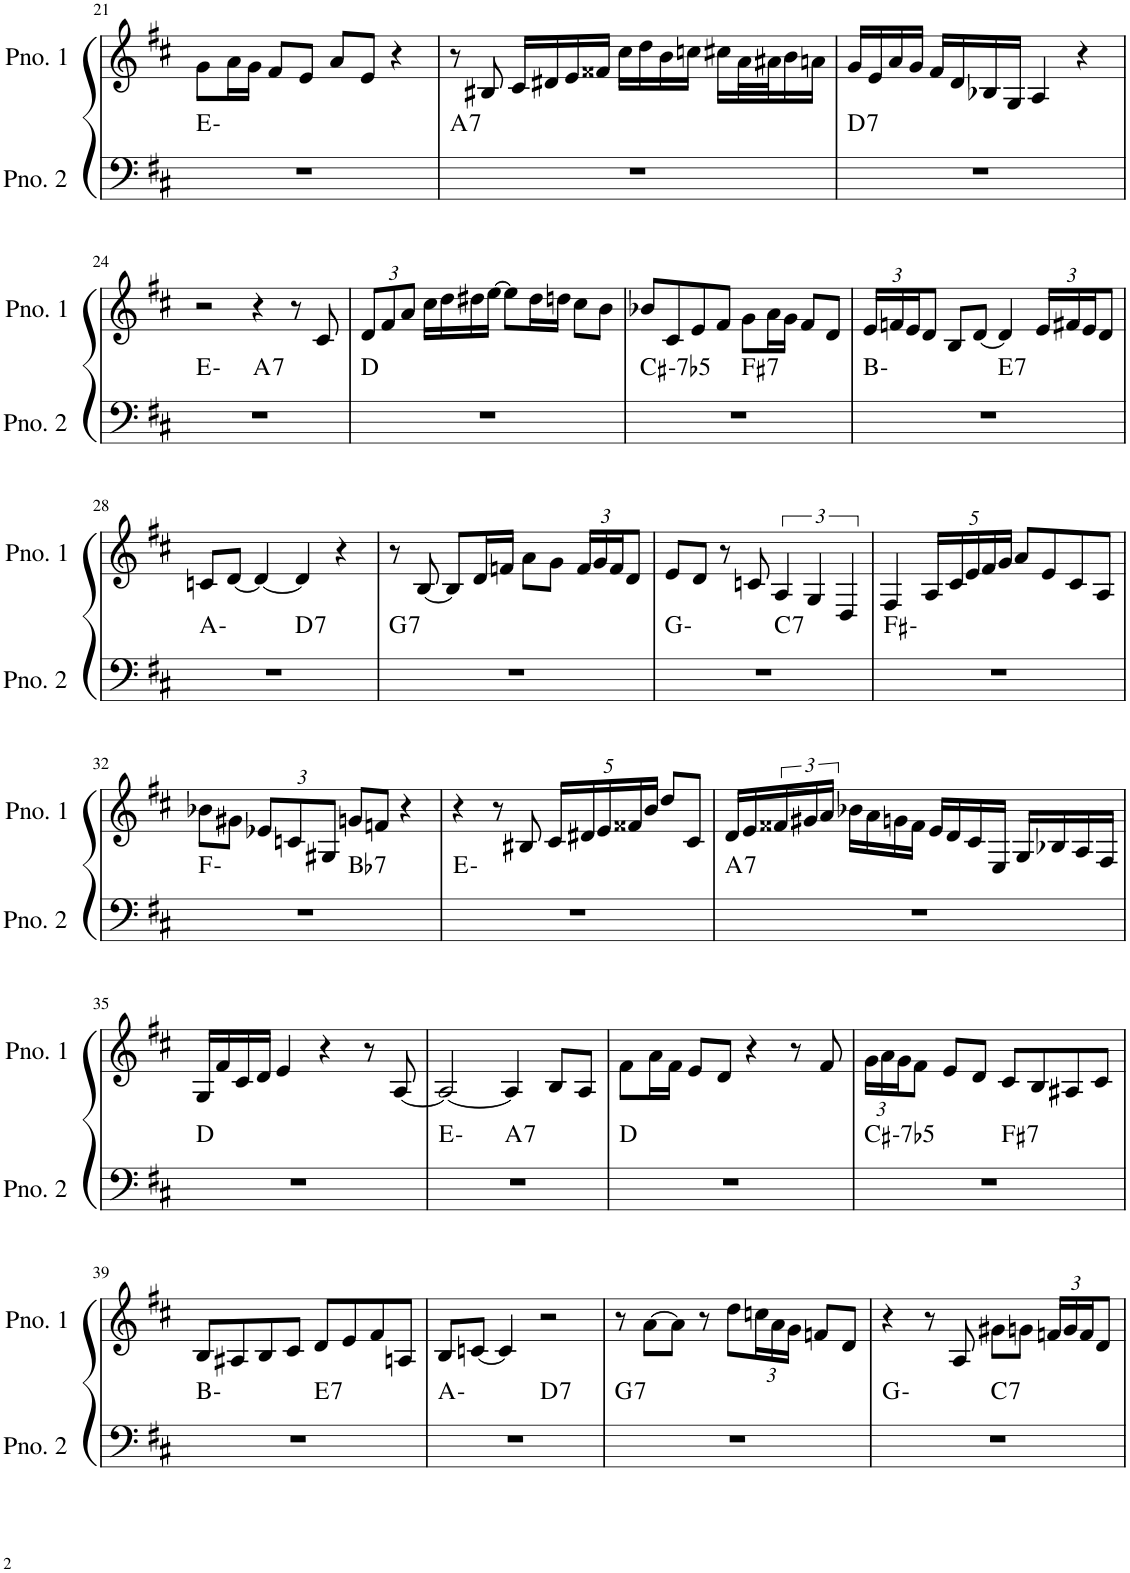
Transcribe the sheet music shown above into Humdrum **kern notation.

**kern	**harte	**kern
*part2	*part2	*part1
*staff2	*	*staff1
*I"ピアノ 2	*	*I"ピアノ 1
!!LO:PB:g=z
*clefF4	*	*clefG2
*k[f#c#]	*	*k[f#c#]
*M4/4	*	*M4/4
=21	=21	=21
1r	E:min	8g\L
.	.	16a\L
.	.	16g\JJ
.	.	8f#/L
.	.	8e/J
.	.	8a/L
.	.	8e/J
.	.	4r
=22	=22	=22
!	!LO:H:kt=7	!
1r	A:7	8r
.	.	8B#X/
.	.	16c#/LL
.	.	16d#X/
.	.	16e/
.	.	16f##X/JJ
.	.	16cc#\LL
.	.	16dd\
.	.	16b\
.	.	16ccn\JJ
.	.	16cc#X\LL
.	.	32a\L
.	.	32a#X\J
.	.	16b\
.	.	16an\JJ
=23	=23	=23
!	!LO:H:kt=7	!
1r	D:7	16g/LL
.	.	16e/
.	.	16a/
.	.	16g/JJ
.	.	16f#/LL
.	.	16d/
.	.	16B-X/
.	.	16G/JJ
.	.	4A/
.	.	4r
!!LO:LB:g=z
=24	=24	=24
*^	*	*
1r	2ryy	E:min	2r
!	!	!LO:H:kt=7	!
.	2ryy	A:7	4r
.	.	.	8r
.	.	.	8c#/
*v	*v	*	*
=25	=25	=25
*	*	*Xbrackettup
1r	D:maj	12d/L
.	.	12f#/
.	.	12a/J
.	.	16cc#\LL
.	.	16dd\
.	.	16dd#X\
.	.	[16ee\JJ
.	.	8ee\L]
.	.	16dd#\L
.	.	16ddn\JJ
.	.	8cc#\L
.	.	8b\J
=26	=26	=26
!	!LO:H:kt=-7b5	!
*^	*	*
1r	2ryy	C#:hdim7	8b-X/L
.	.	.	8c#/
.	.	.	8e/
.	.	.	8f#/J
!	!	!LO:H:kt=7	!
.	2ryy	F#:7	8g\L
.	.	.	16a\L
.	.	.	16g\JJ
.	.	.	8f#/L
.	.	.	8d/J
=27	=27	=27	=27
1r	2ryy	B:min	24e/LL
.	.	.	24fn/
.	.	.	24e/J
.	.	.	8d/J
.	.	.	8B/L
.	.	.	[8d/J
!	!	!LO:H:kt=7	!
.	2ryy	E:7	4d/]
.	.	.	24e/LL
.	.	.	24f#X/
.	.	.	24e/J
.	.	.	8d/J
!!LO:LB:g=z
=28	=28	=28	=28
1r	2ryy	A:min	8cn/L
.	.	.	[8d/J
.	.	.	4d/_
!	!	!LO:H:kt=7	!
.	2ryy	D:7	4d/]
.	.	.	4r
=29	=29	=29	=29
!	!	!LO:H:kt=7	!
*v	*v	*	*
1r	G:7	8r
.	.	[8B/
.	.	8B/L]
.	.	16d/L
.	.	16fn/JJ
.	.	8a\L
.	.	8g\J
.	.	24f/LL
.	.	24g/
.	.	24f/J
.	.	8d/J
=30	=30	=30
*^	*	*
1r	2ryy	G:min	8e/L
.	.	.	8d/J
.	.	.	8r
.	.	.	8cn/
*	*	*	*brackettup
!	!	!LO:H:kt=7	!
.	2ryy	C:7	6A/
.	.	.	6G/
.	.	.	6D/
*v	*v	*	*
=31	=31	=31
1r	F#:min	4F#/
*	*	*Xbrackettup
.	.	20A/LL
.	.	20c#/
.	.	20e/
.	.	20f#/
.	.	20g/JJ
.	.	8a/L
.	.	8e/
.	.	8c#/
.	.	8A/J
!!LO:LB:g=z
=32	=32	=32
*^	*	*
1r	2ryy	F:min	8b-X\L
.	.	.	8g#X\J
.	.	.	12e-X/L
.	.	.	12cn/
.	.	.	12G#X/J
!	!	!LO:H:kt=7	!
.	2ryy	Bb:7	8gn/L
.	.	.	8fn/J
.	.	.	4r
*v	*v	*	*
=33	=33	=33
1r	E:min	4r
.	.	8r
.	.	8B#X/
.	.	20c#/LL
.	.	20d#X/
.	.	20e/
.	.	20f##X/
.	.	20b/JJ
.	.	8dd/L
.	.	8c#/J
=34	=34	=34
!	!LO:H:kt=7	!
1r	A:7	16d/LL
.	.	16e/
*	*	*brackettup
.	.	24f##X/
.	.	24g#X/
.	.	24a/JJ
.	.	16b-X\LL
.	.	16a\
.	.	16gn\
.	.	16f##\JJ
.	.	16e/LL
.	.	16d/
.	.	16c#/
.	.	16E/JJ
.	.	16G/LL
.	.	16B-X/
.	.	16A/
.	.	16F#/JJ
!!LO:LB:g=z
=35	=35	=35
1r	D:maj	16G/LL
.	.	16f#/
.	.	16c#/
.	.	16d/JJ
.	.	4e/
.	.	4r
.	.	8r
.	.	[8A/
=36	=36	=36
*^	*	*
1r	2ryy	E:min	2A/_
!	!	!LO:H:kt=7	!
.	2ryy	A:7	4A/]
.	.	.	8B/L
.	.	.	8A/J
*v	*v	*	*
=37	=37	=37
1r	D:maj	8f#\L
.	.	16a\L
.	.	16f#\JJ
.	.	8e/L
.	.	8d/J
.	.	4r
.	.	8r
.	.	8f#/
=38	=38	=38
*	*	*Xbrackettup
!	!LO:H:kt=-7b5	!
*^	*	*
1r	2ryy	C#:hdim7	24g\LL
.	.	.	24a\
.	.	.	24g\J
.	.	.	8f#\J
.	.	.	8e/L
.	.	.	8d/J
!	!	!LO:H:kt=7	!
.	2ryy	F#:7	8c#/L
.	.	.	8B/
.	.	.	8A#X/
.	.	.	8c#/J
!!LO:LB:g=z
=39	=39	=39	=39
1r	2ryy	B:min	8B/L
.	.	.	8A#X/
.	.	.	8B/
.	.	.	8c#/J
!	!	!LO:H:kt=7	!
.	2ryy	E:7	8d/L
.	.	.	8e/
.	.	.	8f#/
.	.	.	8An/J
=40	=40	=40	=40
1r	2ryy	A:min	8B/L
.	.	.	[8cn/J
.	.	.	4c/]
!	!	!LO:H:kt=7	!
.	2ryy	D:7	2r
=41	=41	=41	=41
!	!	!LO:H:kt=7	!
*v	*v	*	*
1r	G:7	8r
.	.	[8a\L
.	.	8a\J]
.	.	8r
.	.	8dd\L
.	.	24ccn\L
.	.	24a\
.	.	24g\JJ
.	.	8fn/L
.	.	8d/J
=42	=42	=42
*^	*	*
1r	2ryy	G:min	4r
.	.	.	8r
.	.	.	8A/
!	!	!LO:H:kt=7	!
.	2ryy	C:7	8g#X\L
.	.	.	8gn\J
.	.	.	24fn/LL
.	.	.	24g/
.	.	.	24f/J
.	.	.	8d/J
*v	*v	*	*
=	=	=
*-	*-	*-
